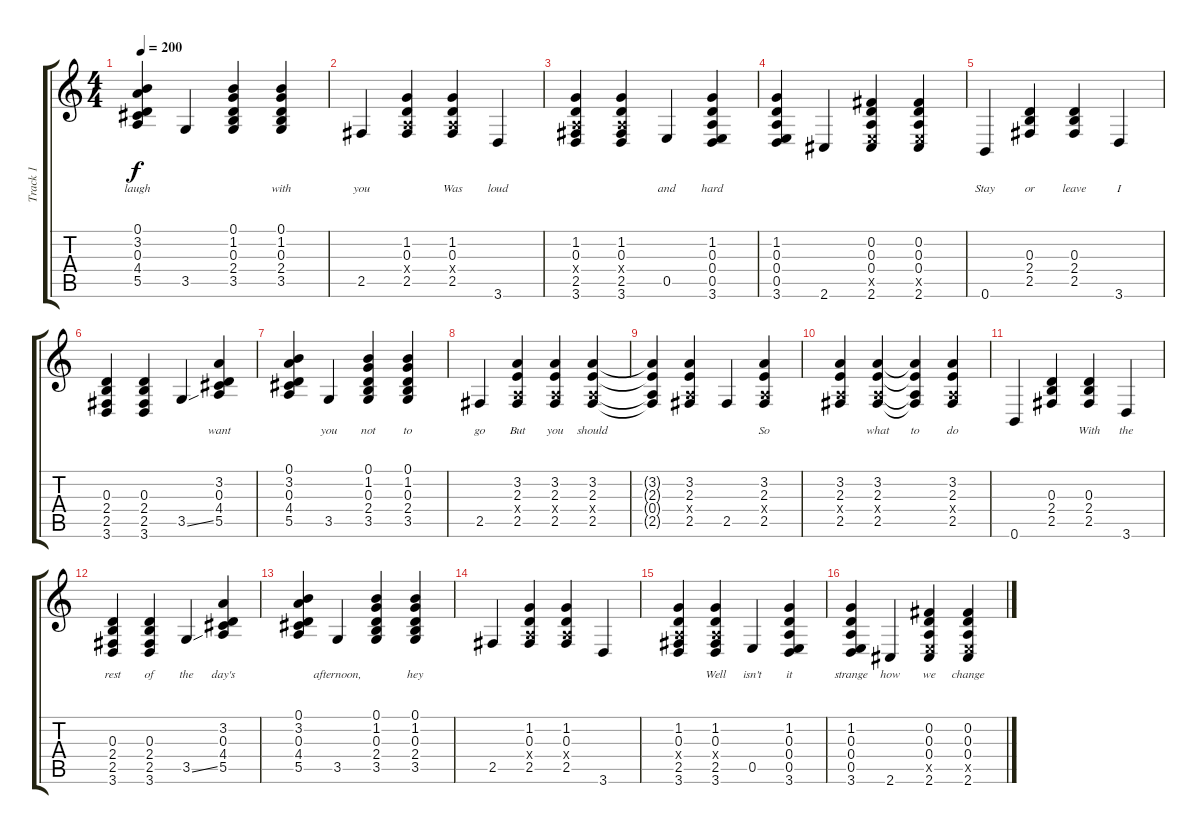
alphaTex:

\track ("Track 1" "Track 1") {instrument acousticguitarsteel}
\staff {score tabs}
\tuning (B3 Gb3 D3 A2 E2 B1) {hide}
\ts (4 4)
\tempo 200
\clef g2
\ks c
(0.1 3.2 0.3 4.4 5.5).4{lyrics (0 "laugh") lyrics (1 "") lyrics (2 "") lyrics (3 "") lyrics (4 "") dy f} 3.5.4{lyrics (0 "") lyrics (1 "") lyrics (2 "") lyrics (3 "") lyrics (4 "")} (0.1 1.2 0.3 2.4 3.5).4{lyrics (0 "") lyrics (1 "") lyrics (2 "") lyrics (3 "") lyrics (4 "")} (0.1 1.2 0.3 2.4 3.5).4{lyrics (0 "with") lyrics (1 "") lyrics (2 "") lyrics (3 "") lyrics (4 "")} |
2.5.4{lyrics (0 "you") lyrics (1 "") lyrics (2 "") lyrics (3 "") lyrics (4 "")} (1.2 0.3 0.4{x} 2.5).4{lyrics (0 "") lyrics (1 "") lyrics (2 "") lyrics (3 "") lyrics (4 "")} (1.2 0.3 0.4{x} 2.5).4{lyrics (0 "Was") lyrics (1 "") lyrics (2 "") lyrics (3 "") lyrics (4 "")} 3.6.4{lyrics (0 "loud") lyrics (1 "") lyrics (2 "") lyrics (3 "") lyrics (4 "")} |
(1.2 0.3 0.4{x} 2.5 3.6).4{lyrics (0 "") lyrics (1 "") lyrics (2 "") lyrics (3 "") lyrics (4 "")} (1.2 0.3 0.4{x} 2.5 3.6).4{lyrics (0 "") lyrics (1 "") lyrics (2 "") lyrics (3 "") lyrics (4 "")} 0.5.4{lyrics (0 "and") lyrics (1 "") lyrics (2 "") lyrics (3 "") lyrics (4 "")} (1.2 0.3 0.4 0.5 3.6).4{lyrics (0 "hard") lyrics (1 "") lyrics (2 "") lyrics (3 "") lyrics (4 "")} |
(1.2 0.3 0.4 0.5 3.6).4{lyrics (0 "") lyrics (1 "") lyrics (2 "") lyrics (3 "") lyrics (4 "")} 2.6.4{lyrics (0 "") lyrics (1 "") lyrics (2 "") lyrics (3 "") lyrics (4 "")} (0.2 0.3 0.4 0.5{x} 2.6).4{lyrics (0 "") lyrics (1 "") lyrics (2 "") lyrics (3 "") lyrics (4 "")} (0.2 0.3 0.4 0.5{x} 2.6).4{lyrics (0 "") lyrics (1 "") lyrics (2 "") lyrics (3 "") lyrics (4 "")} |
0.6.4{lyrics (0 "Stay") lyrics (1 "") lyrics (2 "") lyrics (3 "") lyrics (4 "")} (0.3 2.4 2.5).4{lyrics (0 "or") lyrics (1 "") lyrics (2 "") lyrics (3 "") lyrics (4 "")} (0.3 2.4 2.5).4{lyrics (0 "leave") lyrics (1 "") lyrics (2 "") lyrics (3 "") lyrics (4 "")} 3.6.4{lyrics (0 "I") lyrics (1 "") lyrics (2 "") lyrics (3 "") lyrics (4 "")} |
(0.3 2.4 2.5 3.6).4{lyrics (0 "") lyrics (1 "") lyrics (2 "") lyrics (3 "") lyrics (4 "")} (0.3 2.4 2.5 3.6).4{lyrics (0 "") lyrics (1 "") lyrics (2 "") lyrics (3 "") lyrics (4 "")} 3.5{ss}.4{lyrics (0 "") lyrics (1 "") lyrics (2 "") lyrics (3 "") lyrics (4 "")} (3.2 0.3 4.4 5.5).4{lyrics (0 "want") lyrics (1 "") lyrics (2 "") lyrics (3 "") lyrics (4 "")} |
(0.1 3.2 0.3 4.4 5.5).4{lyrics (0 "") lyrics (1 "") lyrics (2 "") lyrics (3 "") lyrics (4 "")} 3.5.4{lyrics (0 "you") lyrics (1 "") lyrics (2 "") lyrics (3 "") lyrics (4 "")} (0.1 1.2 0.3 2.4 3.5).4{lyrics (0 "not") lyrics (1 "") lyrics (2 "") lyrics (3 "") lyrics (4 "")} (0.1 1.2 0.3 2.4 3.5).4{lyrics (0 "to") lyrics (1 "") lyrics (2 "") lyrics (3 "") lyrics (4 "")} |
2.5.4{lyrics (0 "go") lyrics (1 "") lyrics (2 "") lyrics (3 "") lyrics (4 "")} (3.2 2.3 0.4{x} 2.5).4{lyrics (0 "But") lyrics (1 "") lyrics (2 "") lyrics (3 "") lyrics (4 "")} (3.2 2.3 0.4{x} 2.5).4{lyrics (0 "you") lyrics (1 "") lyrics (2 "") lyrics (3 "") lyrics (4 "")} (3.2 2.3 0.4{x} 2.5).4{lyrics (0 "should") lyrics (1 "") lyrics (2 "") lyrics (3 "") lyrics (4 "")} |
(3.2{t} 2.3{t} 0.4{t} 2.5{t}).4{lyrics (0 "") lyrics (1 "") lyrics (2 "") lyrics (3 "") lyrics (4 "")} (3.2 2.3 0.4{x} 2.5).4{lyrics (0 "") lyrics (1 "") lyrics (2 "") lyrics (3 "") lyrics (4 "")} 2.5.4{lyrics (0 "") lyrics (1 "") lyrics (2 "") lyrics (3 "") lyrics (4 "")} (3.2 2.3 0.4{x} 2.5).4{lyrics (0 "So") lyrics (1 "") lyrics (2 "") lyrics (3 "") lyrics (4 "")} |
(3.2 2.3 0.4{x} 2.5).4{lyrics (0 "") lyrics (1 "") lyrics (2 "") lyrics (3 "") lyrics (4 "")} (3.2 2.3 0.4{x} 2.5).4{lyrics (0 "what") lyrics (1 "") lyrics (2 "") lyrics (3 "") lyrics (4 "")} (3.2{t} 2.3{t} 0.4{t} 2.5{t}).4{lyrics (0 "to") lyrics (1 "") lyrics (2 "") lyrics (3 "") lyrics (4 "")} (3.2 2.3 0.4{x} 2.5).4{lyrics (0 "do") lyrics (1 "") lyrics (2 "") lyrics (3 "") lyrics (4 "")} |
0.6.4{lyrics (0 "") lyrics (1 "") lyrics (2 "") lyrics (3 "") lyrics (4 "")} (0.3 2.4 2.5).4{lyrics (0 "") lyrics (1 "") lyrics (2 "") lyrics (3 "") lyrics (4 "")} (0.3 2.4 2.5).4{lyrics (0 "With") lyrics (1 "") lyrics (2 "") lyrics (3 "") lyrics (4 "")} 3.6.4{lyrics (0 "the") lyrics (1 "") lyrics (2 "") lyrics (3 "") lyrics (4 "")} |
(0.3 2.4 2.5 3.6).4{lyrics (0 "rest") lyrics (1 "") lyrics (2 "") lyrics (3 "") lyrics (4 "")} (0.3 2.4 2.5 3.6).4{lyrics (0 "of") lyrics (1 "") lyrics (2 "") lyrics (3 "") lyrics (4 "")} 3.5{ss}.4{lyrics (0 "the") lyrics (1 "") lyrics (2 "") lyrics (3 "") lyrics (4 "")} (3.2 0.3 4.4 5.5).4{lyrics (0 "day's") lyrics (1 "") lyrics (2 "") lyrics (3 "") lyrics (4 "")} |
(0.1 3.2 0.3 4.4 5.5).4{lyrics (0 "") lyrics (1 "") lyrics (2 "") lyrics (3 "") lyrics (4 "")} 3.5.4{lyrics (0 "afternoon,") lyrics (1 "") lyrics (2 "") lyrics (3 "") lyrics (4 "")} (0.1 1.2 0.3 2.4 3.5).4{lyrics (0 "") lyrics (1 "") lyrics (2 "") lyrics (3 "") lyrics (4 "")} (0.1 1.2 0.3 2.4 3.5).4{lyrics (0 "hey") lyrics (1 "") lyrics (2 "") lyrics (3 "") lyrics (4 "")} |
2.5.4{lyrics (0 "") lyrics (1 "") lyrics (2 "") lyrics (3 "") lyrics (4 "")} (1.2 0.3 0.4{x} 2.5).4{lyrics (0 "") lyrics (1 "") lyrics (2 "") lyrics (3 "") lyrics (4 "")} (1.2 0.3 0.4{x} 2.5).4{lyrics (0 "") lyrics (1 "") lyrics (2 "") lyrics (3 "") lyrics (4 "")} 3.6.4{lyrics (0 "") lyrics (1 "") lyrics (2 "") lyrics (3 "") lyrics (4 "")} |
(1.2 0.3 0.4{x} 2.5 3.6).4{lyrics (0 "") lyrics (1 "") lyrics (2 "") lyrics (3 "") lyrics (4 "")} (1.2 0.3 0.4{x} 2.5 3.6).4{lyrics (0 "Well") lyrics (1 "") lyrics (2 "") lyrics (3 "") lyrics (4 "")} 0.5.4{lyrics (0 "isn't") lyrics (1 "") lyrics (2 "") lyrics (3 "") lyrics (4 "")} (1.2 0.3 0.4 0.5 3.6).4{lyrics (0 "it") lyrics (1 "") lyrics (2 "") lyrics (3 "") lyrics (4 "")} |
(1.2 0.3 0.4 0.5 3.6).4{lyrics (0 "strange") lyrics (1 "") lyrics (2 "") lyrics (3 "") lyrics (4 "")} 2.6.4{lyrics (0 "how") lyrics (1 "") lyrics (2 "") lyrics (3 "") lyrics (4 "")} (0.2 0.3 0.4 0.5{x} 2.6).4{lyrics (0 "we") lyrics (1 "") lyrics (2 "") lyrics (3 "") lyrics (4 "")} (0.2 0.3 0.4 0.5{x} 2.6).4{lyrics (0 "change") lyrics (1 "") lyrics (2 "") lyrics (3 "") lyrics (4 "")}
